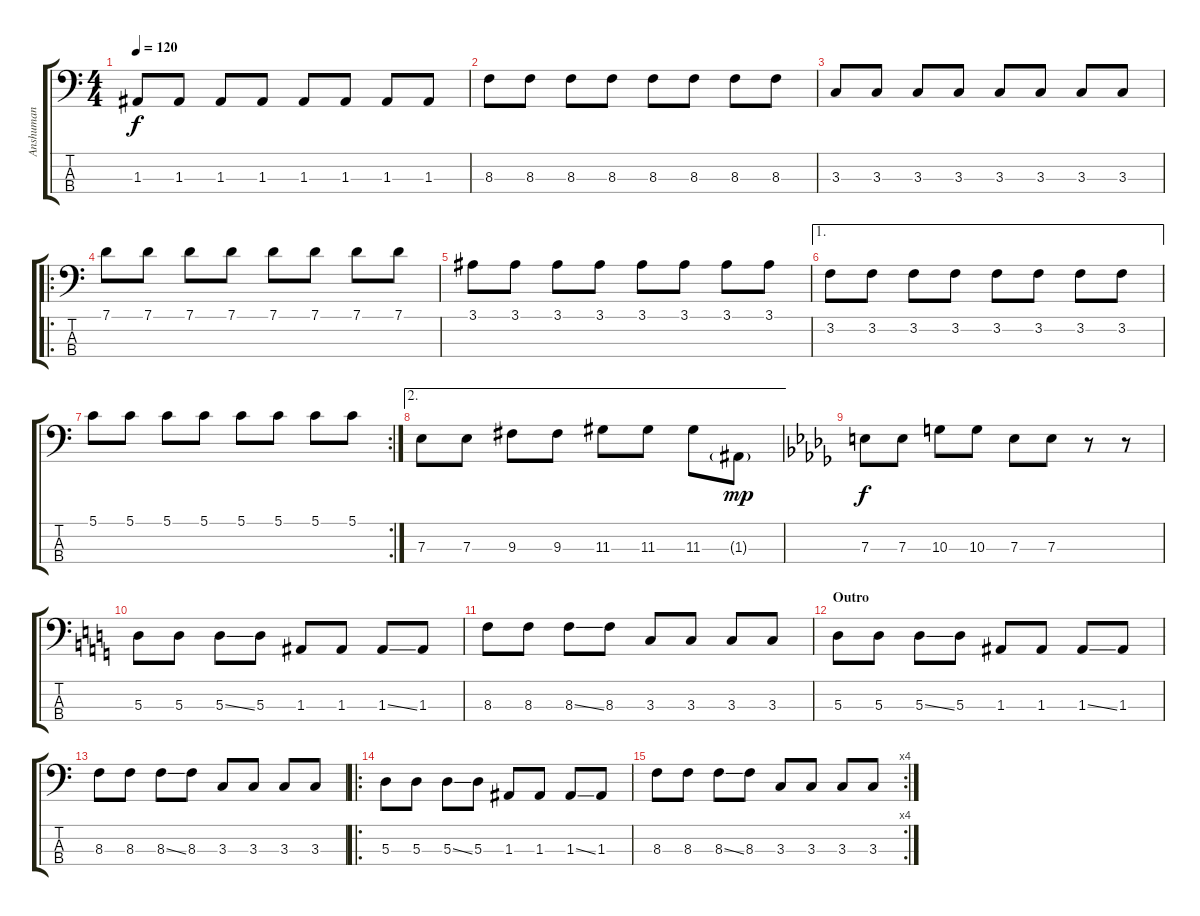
\track ("Anshuman" "Anshuman") {instrument electricbasspick}
\staff {score tabs}
\tuning (G2 D2 A1 E1) {hide}
\ts (4 4)
\tempo 120
\clef f4
\ks c
1.3.8{dy f} 1.3.8 1.3.8 1.3.8 1.3.8 1.3.8 1.3.8 1.3.8 |
8.3.8 8.3.8 8.3.8 8.3.8 8.3.8 8.3.8 8.3.8 8.3.8 |
3.3.8 3.3.8 3.3.8 3.3.8 3.3.8 3.3.8 3.3.8 3.3.8 |
\ro
7.1.8 7.1.8 7.1.8 7.1.8 7.1.8 7.1.8 7.1.8 7.1.8 |
3.1.8 3.1.8 3.1.8 3.1.8 3.1.8 3.1.8 3.1.8 3.1.8 |
\ae 1
3.2.8 3.2.8 3.2.8 3.2.8 3.2.8 3.2.8 3.2.8 3.2.8 |
\rc 2
5.1.8 5.1.8 5.1.8 5.1.8 5.1.8 5.1.8 5.1.8 5.1.8 |
\ae 2
7.3.8 7.3.8 9.3.8 9.3.8 11.3.8 11.3.8 11.3.8 1.3{g}.8{dy mp} |
\ks db
7.3.8{dy f} 7.3.8 10.3.8 10.3.8 7.3.8 7.3.8 r.8 r.8 |
\ks c
5.3.8 5.3.8 5.3{ss}.8 5.3.8 1.3.8 1.3.8 1.3{ss}.8 1.3.8 |
8.3.8 8.3.8 8.3{ss}.8 8.3.8 3.3.8 3.3.8 3.3.8 3.3.8 |
\section ("" "Outro")
5.3.8 5.3.8 5.3{ss}.8 5.3.8 1.3.8 1.3.8 1.3{ss}.8 1.3.8 |
8.3.8 8.3.8 8.3{ss}.8 8.3.8 3.3.8 3.3.8 3.3.8 3.3.8 |
\ro
5.3.8 5.3.8 5.3{ss}.8 5.3.8 1.3.8 1.3.8 1.3{ss}.8 1.3.8 |
\rc 4
8.3.8 8.3.8 8.3{ss}.8 8.3.8 3.3.8 3.3.8 3.3.8 3.3.8
